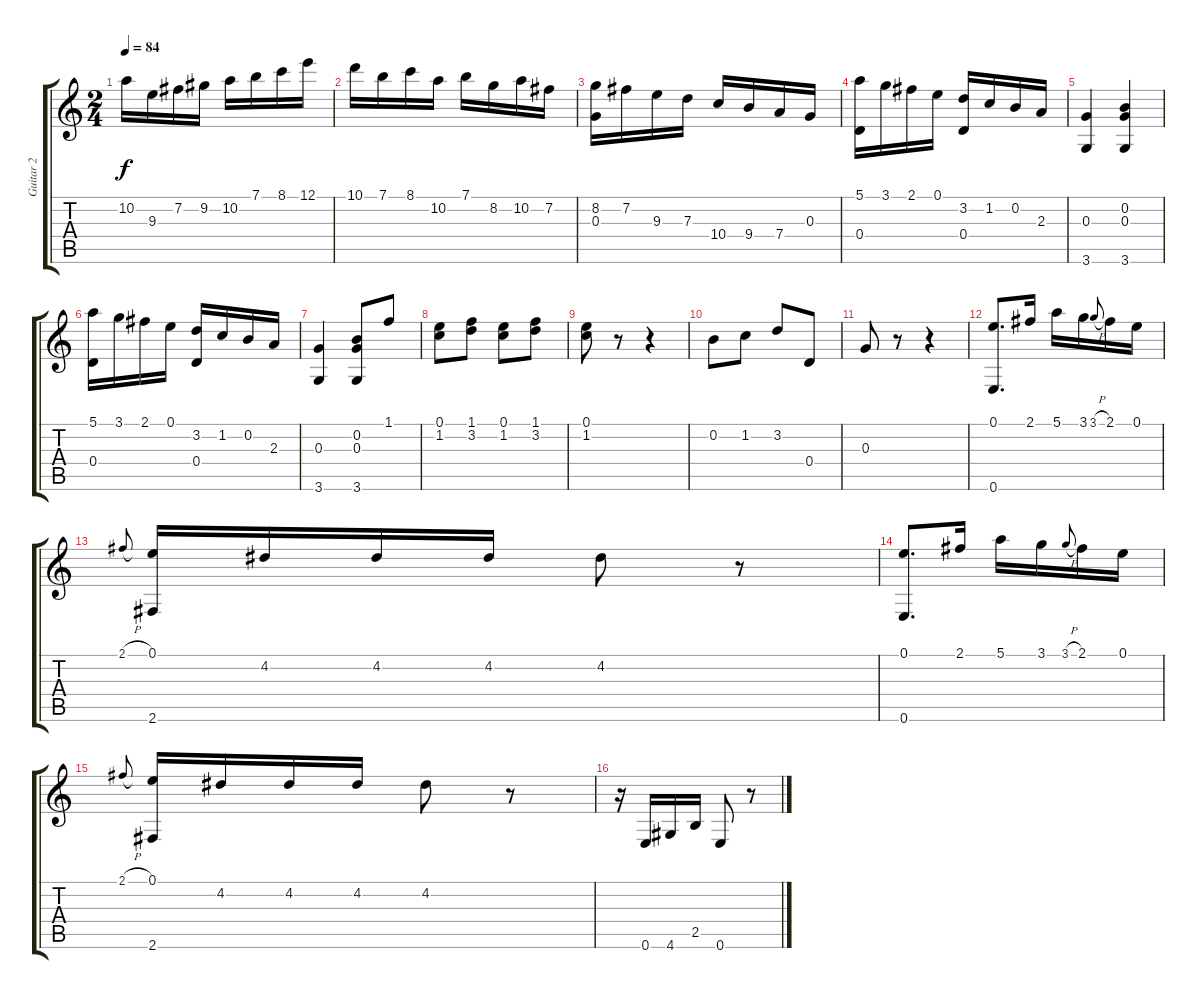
\track ("Guitar 2" "Guitar 2") {instrument acousticguitarsteel}
\staff {score tabs}
\tuning (E4 B3 G3 D3 A2 E2) {hide}
\ts (2 4)
\tempo 84
\clef g2
\ks c
10.2.16{dy f} 9.3.16 7.2.16 9.2.16 10.2.16 7.1.16 8.1.16 12.1.16 |
10.1.16 7.1.16 8.1.16 10.2.16 7.1.16 8.2.16 10.2.16 7.2.16 |
(8.2 0.3).16 7.2.16 9.3.16 7.3.16 10.4.16 9.4.16 7.4.16 0.3.16 |
(5.1 0.4).16 3.1.16 2.1.16 0.1.16 (3.2 0.4).16 1.2.16 0.2.16 2.3.16 |
(0.3 3.6).4 (0.2 0.3 3.6).4 |
(5.1 0.4).16 3.1.16 2.1.16 0.1.16 (3.2 0.4).16 1.2.16 0.2.16 2.3.16 |
(0.3 3.6).4 (0.2 0.3 3.6).8 1.1.8 |
(0.1 1.2).8 (1.1 3.2).8 (0.1 1.2).8 (1.1 3.2).8 |
(0.1 1.2).8 r.8 r.4 |
0.2.8 1.2.8 3.2.8 0.4.8 |
0.3.8 r.8 r.4 |
(0.1 0.6).8{d} 2.1.16 5.1.16 3.1.16 3.1{h}.8{gr onbeat} 2.1.16 0.1.16 |
2.1{h}.8{gr onbeat} (0.1 2.6).16 4.2.16 4.2.16 4.2.16 4.2.8 r.8 |
(0.1 0.6).8{d} 2.1.16 5.1.16 3.1.16 3.1{h}.8{gr onbeat} 2.1.16 0.1.16 |
2.1{h}.8{gr onbeat} (0.1 2.6).16 4.2.16 4.2.16 4.2.16 4.2.8 r.8 |
r.16 0.6.16 4.6.16 2.5.16 0.6.8 r.8
